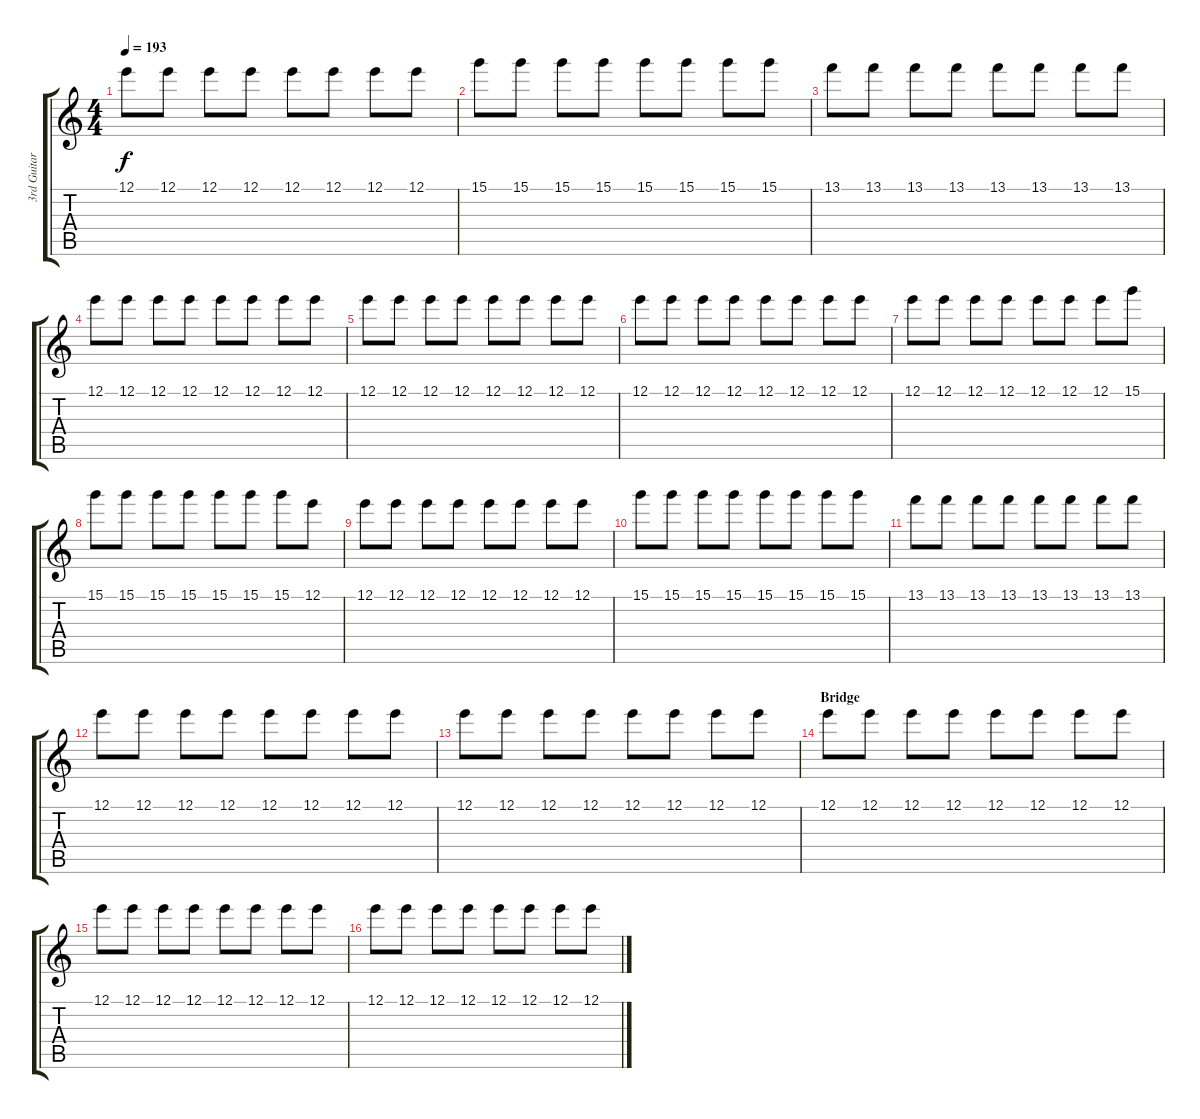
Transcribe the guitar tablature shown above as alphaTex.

\track ("3rd Guitar (background)" "3rd Guitar") {instrument distortionguitar}
\staff {score tabs}
\tuning (E4 B3 G3 D3 A2 E2) {hide}
\ts (4 4)
\tempo 193
\clef g2
\ks c
12.1.8{dy f} 12.1.8 12.1.8 12.1.8 12.1.8 12.1.8 12.1.8 12.1.8 |
15.1.8 15.1.8 15.1.8 15.1.8 15.1.8 15.1.8 15.1.8 15.1.8 |
13.1.8 13.1.8 13.1.8 13.1.8 13.1.8 13.1.8 13.1.8 13.1.8 |
12.1.8 12.1.8 12.1.8 12.1.8 12.1.8 12.1.8 12.1.8 12.1.8 |
12.1.8 12.1.8 12.1.8 12.1.8 12.1.8 12.1.8 12.1.8 12.1.8 |
12.1.8 12.1.8 12.1.8 12.1.8 12.1.8 12.1.8 12.1.8 12.1.8 |
12.1.8 12.1.8 12.1.8 12.1.8 12.1.8 12.1.8 12.1.8 15.1.8 |
15.1.8 15.1.8 15.1.8 15.1.8 15.1.8 15.1.8 15.1.8 12.1.8 |
12.1.8 12.1.8 12.1.8 12.1.8 12.1.8 12.1.8 12.1.8 12.1.8 |
15.1.8 15.1.8 15.1.8 15.1.8 15.1.8 15.1.8 15.1.8 15.1.8 |
13.1.8 13.1.8 13.1.8 13.1.8 13.1.8 13.1.8 13.1.8 13.1.8 |
12.1.8 12.1.8 12.1.8 12.1.8 12.1.8 12.1.8 12.1.8 12.1.8 |
12.1.8 12.1.8 12.1.8 12.1.8 12.1.8 12.1.8 12.1.8 12.1.8 |
\section ("" "Bridge")
12.1.8 12.1.8 12.1.8 12.1.8 12.1.8 12.1.8 12.1.8 12.1.8 |
12.1.8 12.1.8 12.1.8 12.1.8 12.1.8 12.1.8 12.1.8 12.1.8 |
12.1.8 12.1.8 12.1.8 12.1.8 12.1.8 12.1.8 12.1.8 12.1.8
